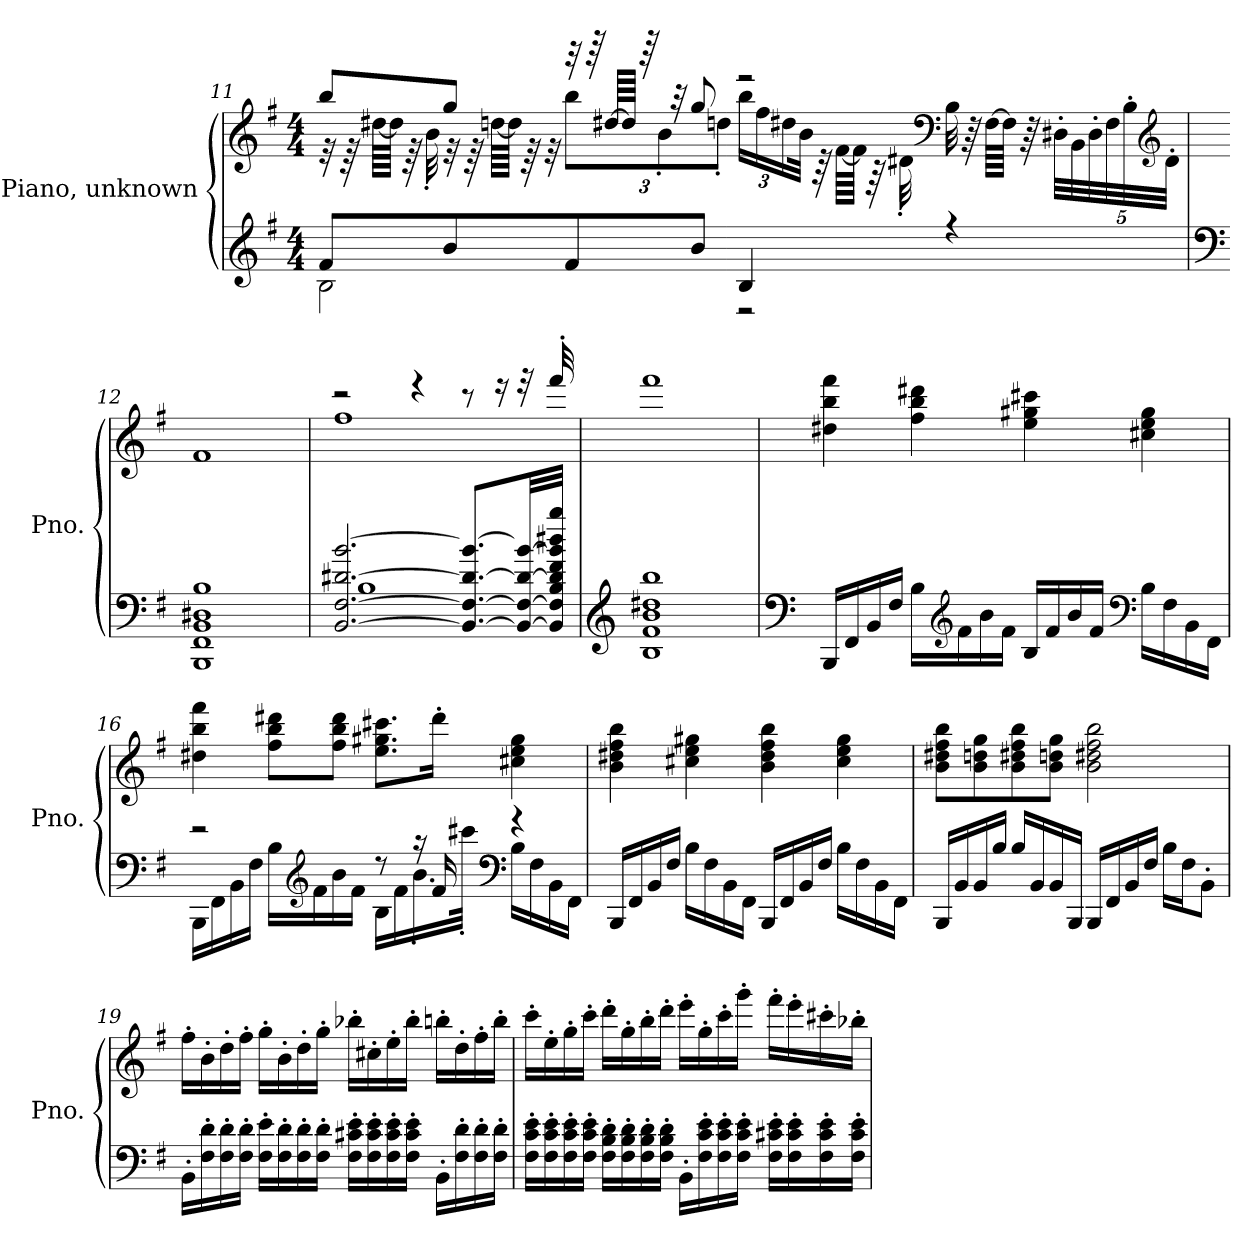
**kern	**kern
*part1	*part1
*staff2	*staff1
*I"Piano, unknown	*
*I'Pno.	*
!!LO:LB:g=z
*clefG2	*clefG2
*k[f#]	*k[f#]
*M4/4	*M4/4
=11	=11
*^	*^
8f#/L	2B\	8bb/L	32r
.	.	.	64r
.	.	.	[64dd#X\LLLL
.	.	.	64dd#\JJJJ]
.	.	.	64r
.	.	.	32b'\
8b/	.	8gg/J	32r
.	.	.	64r
.	.	.	[64ddn\LLLL
.	.	.	64dd\JJJJ]
.	.	.	64r
.	.	.	32r
*	*	*	*Xbrackettup
8f#/	.	32r	12bb\L
.	.	64r	.
.	.	[64dd#X/LLLL	.
.	.	64dd#/JJJJ]	.
.	.	64r	.
.	.	.	12b'\
.	.	32r	.
8b/J	.	8gg/	.
.	.	.	12ddn'\J
4B/	2r	2r	24bb\LL
.	.	.	24ff#\
.	.	.	24dd#X\
.	.	.	32b\JJk
.	.	.	64r
.	.	.	[64f#\LLLL
.	.	.	64f#\JJJJ]
.	.	.	64r
.	.	.	32d#X'\
*	*	*clefF4	*
4r	.	.	32B\
.	.	.	64r
.	.	.	[64F#\LLLL
.	.	.	64F#\JJJJ]
.	.	.	64r
.	.	.	32D#X'\LLL
.	.	.	40BB\
.	.	.	40D#'\
.	.	.	40F#\
.	.	.	40B'\
*	*	*clefG2	*
.	.	.	40d#'\JJJ
*v	*v	*	*
*	*v	*v
!!LO:PB:g=z
=12	=12
*clefF4	*
1BBB 1FF# 1BB 1D#X 1B	1f#
=13	=13
*^	*^
[2.BB/ [2.F#/ [2.d#X/ [2.b/	1B	2r	1ff#
.	.	4r	.
8.BB/_ 8.F#/_ 8.d#/_ 8.b/_L	.	8r	.
.	.	16r	.
32BB/_ 32F#/_ 32d#/_ 32b/_LL	.	32r	.
32BB/] 32F#/] 32B/ 32d#/] 32f#/ 32b/] 32dd#X/ 32bb/JJJ	.	32fff#'/	.
*v	*v	*	*
*	*v	*v
=14	=14
*clefG2	*
1B 1f# 1b 1dd#X 1bb	1fff#
=15	=15
*clefF4	*
16BBB/LL	4dd#X\ 4bb\ 4fff#\
16FF#/	.
16BB/	.
16F#/JJ	.
16B\LL	4ff#\ 4bb\ 4ddd#X\
*clefG2	*
16f#\	.
16b\	.
16f#\JJ	.
16B/LL	4ee\ 4gg#X\ 4ccc#X\
16f#/	.
16b/	.
16f#/JJ	.
*clefF4	*
16B\LL	4cc#X\ 4ee\ 4gg#\
16F#\	.
16BB\	.
16FF#\JJ	.
!!LO:LB:g=z
=16	=16
*^	*
2r	16BBB\LL	4dd#X\ 4bb\ 4fff#\
.	16FF#\	.
.	16BB\	.
.	16F#\JJ	.
.	16B\LL	8ff#\ 8bb\ 8ddd#X\L
*clefG2	*	*
.	16f#\	.
.	16b\	8ff#\ 8bb\ 8ddd#\J
.	16f#\JJ	.
8r	16B\LL	8.ee\ 8.gg#X\ 8.ccc#X\L
.	16f#\	.
16r	16.b'\	.
16f#/	.	16ddd#'\Jk
.	32ccc#X'\JJk	.
*clefF4	*	*
4r	16B\LL	4cc#X\ 4ee\ 4gg#\
.	16F#\	.
.	16BB\	.
.	16FF#\JJ	.
*v	*v	*
=17	=17
16BBB/LL	4b\ 4dd#X\ 4ff#\ 4bb\
16FF#/	.
16BB/	.
16F#/JJ	.
16B\LL	4cc#X\ 4ee\ 4gg#X\
16F#\	.
16BB\	.
16FF#\JJ	.
16BBB/LL	4b\ 4dd#\ 4ff#\ 4bb\
16FF#/	.
16BB/	.
16F#/JJ	.
16B\LL	4cc#\ 4ee\ 4gg#\
16F#\	.
16BB\	.
16FF#\JJ	.
!!LO:LB:g=z
=18	=18
16BBB/LL	8b\ 8dd#X\ 8ff#\ 8bb\L
16BB/	.
16BB/	8b\ 8ddn\ 8gg\
16B/JJ	.
16B/LL	8b\ 8dd#X\ 8ff#\ 8bb\
16BB/	.
16BB/	8b\ 8ddn\ 8gg\J
16BBB/JJ	.
16BBB/LL	2b\ 2dd#X\ 2ff#\ 2bb\
16FF#/	.
16BB/	.
16F#/JJ	.
16B\LL	.
16F#\J	.
8BB'\J	.
=19	=19
16BB'\LL	16ff#'\LL
16F#\' 16d\'	16b'\
16F#\' 16d\'	16dd'\
16F#\' 16d\'JJ	16ff#'\JJ
16F#\' 16e\'LL	16gg'\LL
16F#\' 16d\'	16b'\
16F#\' 16d\'	16dd'\
16F#\' 16d\'JJ	16gg'\JJ
16F#\' 16c#X\' 16e\'LL	16bb-X'\LL
16F#\' 16c#\' 16e\'	16cc#X'\
16F#\' 16c#\' 16e\'	16ee'\
16F#\' 16c#\' 16e\'JJ	16bb-'\JJ
16BB'\LL	16bbn'\LL
16F#\' 16d\'	16dd'\
16F#\' 16d\'	16ff#'\
16F#\' 16d\'JJ	16bb'\JJ
!!LO:LB:g=z
=20	=20
16F#\' 16c\' 16e\'LL	16ccc'\LL
16F#\' 16c\' 16e\'	16ee'\
16F#\' 16c\' 16e\'	16gg'\
16F#\' 16c\' 16e\'JJ	16ccc'\JJ
16F#\' 16B\' 16d\'LL	16ddd'\LL
16F#\' 16B\' 16d\'	16gg'\
16F#\' 16B\' 16d\'	16bb'\
16F#\' 16B\' 16d\'JJ	16ddd'\JJ
16BB'\LL	16eee'\LL
16F#\' 16c\' 16e\'	16gg'\
16F#\' 16c\' 16e\'	16ccc'\
16F#\' 16c\' 16e\'JJ	16ggg'\JJ
16F#\' 16c#X\' 16e\'LL	16fff#'\LL
16F#\' 16c#\' 16e\'	16eee'\
16F#\' 16c#\' 16e\'	16ccc#X'\
16F#\' 16c#\' 16e\'JJ	16bb-X'\JJ
=	=
*-	*-
